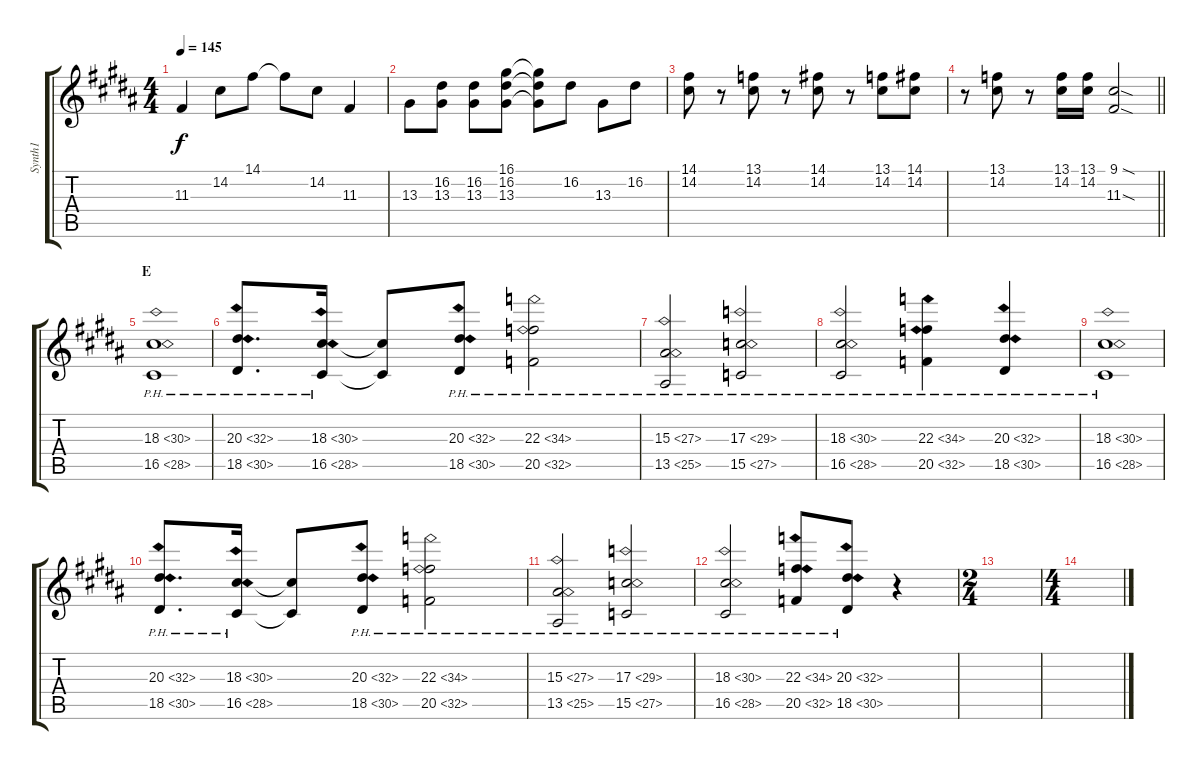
\track ("Synth1" "Synth1") {instrument lead5charang}
\staff {score tabs}
\tuning (E4 B3 G3 D3 A2 E2) {hide}
\ts (4 4)
\tempo 145
\clef g2
\ks b
11.3.4{dy f} 14.2.8 14.1.8 14.1{t}.8 14.2.8 11.3.4 |
13.3.8 (16.2 13.3).8 (16.2 13.3).8 (16.1 16.2 13.3).8 (16.1{t} 16.2{t} 13.3{t}).8 16.2.8 13.3.8 16.2.8 |
(14.1 14.2).8 r.8 (13.1 14.2).8 r.8 (14.1 14.2).8 r.8 (13.1 14.2).8 (14.1 14.2).8 |
\barLineRight lightlight
r.8 (13.1 14.2).8 r.8 (13.1 14.2).16 (13.1 14.2).16 (9.1{sod} 11.3{sod}).2 |
\section ("" "E")
(18.3{ph 12} 16.5{ph 12}).1 |
(20.3{ph 12} 18.5{ph 12}).8{d} (18.3{ph 12} 16.5{ph 12}).16 (18.3{t} 16.5{t}).8 (20.3{ph 12} 18.5{ph 12}).8 (22.3{ph 12} 20.5{ph 12}).2 |
(15.3{ph 12} 13.5{ph 12}).2 (17.3{ph 12} 15.5{ph 12}).2 |
(18.3{ph 12} 16.5{ph 12}).2 (22.3{ph 12} 20.5{ph 12}).4 (20.3{ph 12} 18.5{ph 12}).4 |
(18.3{ph 12} 16.5{ph 12}).1 |
(20.3{ph 12} 18.5{ph 12}).8{d} (18.3{ph 12} 16.5{ph 12}).16 (18.3{t} 16.5{t}).8 (20.3{ph 12} 18.5{ph 12}).8 (22.3{ph 12} 20.5{ph 12}).2 |
(15.3{ph 12} 13.5{ph 12}).2 (17.3{ph 12} 15.5{ph 12}).2 |
(18.3{ph 12} 16.5{ph 12}).2 (22.3{ph 12} 20.5{ph 12}).8 (20.3{ph 12} 18.5{ph 12}).8 r.4 |
\ts (2 4)
|
\ts (4 4)
